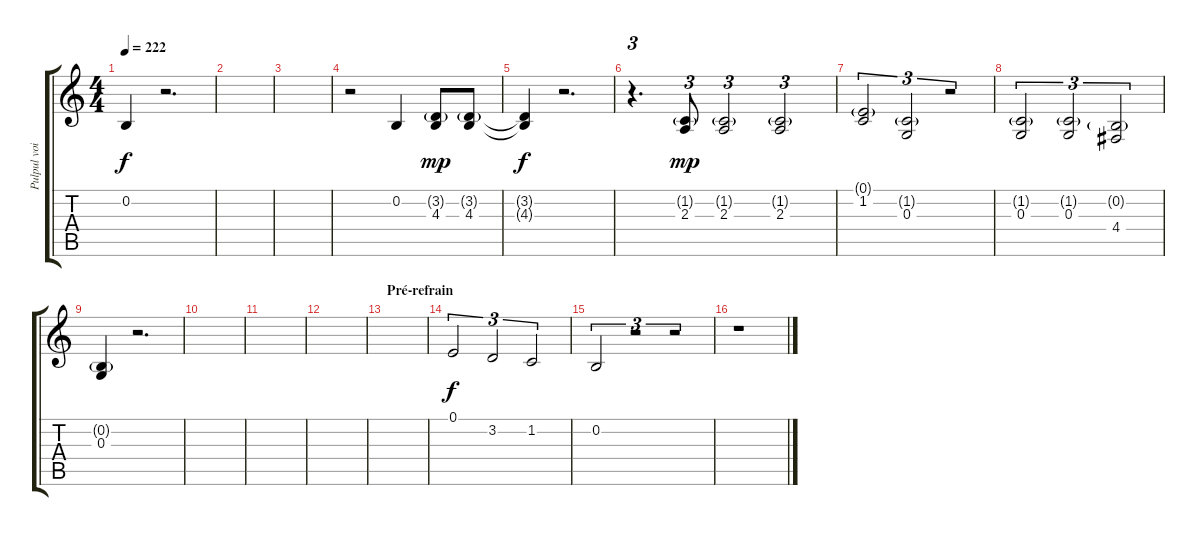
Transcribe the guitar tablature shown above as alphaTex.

\track ("Pulpul voix" "Pulpul voi") {instrument clarinet}
\staff {score tabs}
\tuning (E4 B3 G3 D3 A2 E2) {hide}
\ts (4 4)
\tempo 222
\clef g2
\ks c
0.2.4{dy f} r.2{d} |
|
|
r.2 0.2.4 (3.2{g} 4.3).8{dy mp} (3.2{g} 4.3).8 |
(3.2{t} 4.3{t}).4{dy f} r.2{d} |
r.4{d tu (3 2)} (1.2{g} 2.3).8{tu (3 2) dy mp} (1.2{g} 2.3).2{tu (3 2)} (1.2{g} 2.3).2{tu (3 2)} |
(0.1{g} 1.2).2{tu (3 2)} (1.2{g} 0.3).2{tu (3 2)} r.2{tu (3 2)} |
(1.2{g} 0.3).2{tu (3 2)} (1.2{g} 0.3).2{tu (3 2)} (0.2{g} 4.4).2{tu (3 2)} |
(0.2{g} 0.3).4 r.2{d} |
|
|
|
\section ("" "Pré-refrain")
|
0.1.2{tu (3 2) dy f} 3.2.2{tu (3 2)} 1.2.2{tu (3 2)} |
0.2.2{tu (3 2)} r.2{tu (3 2)} r.2{tu (3 2)} |
r.1
